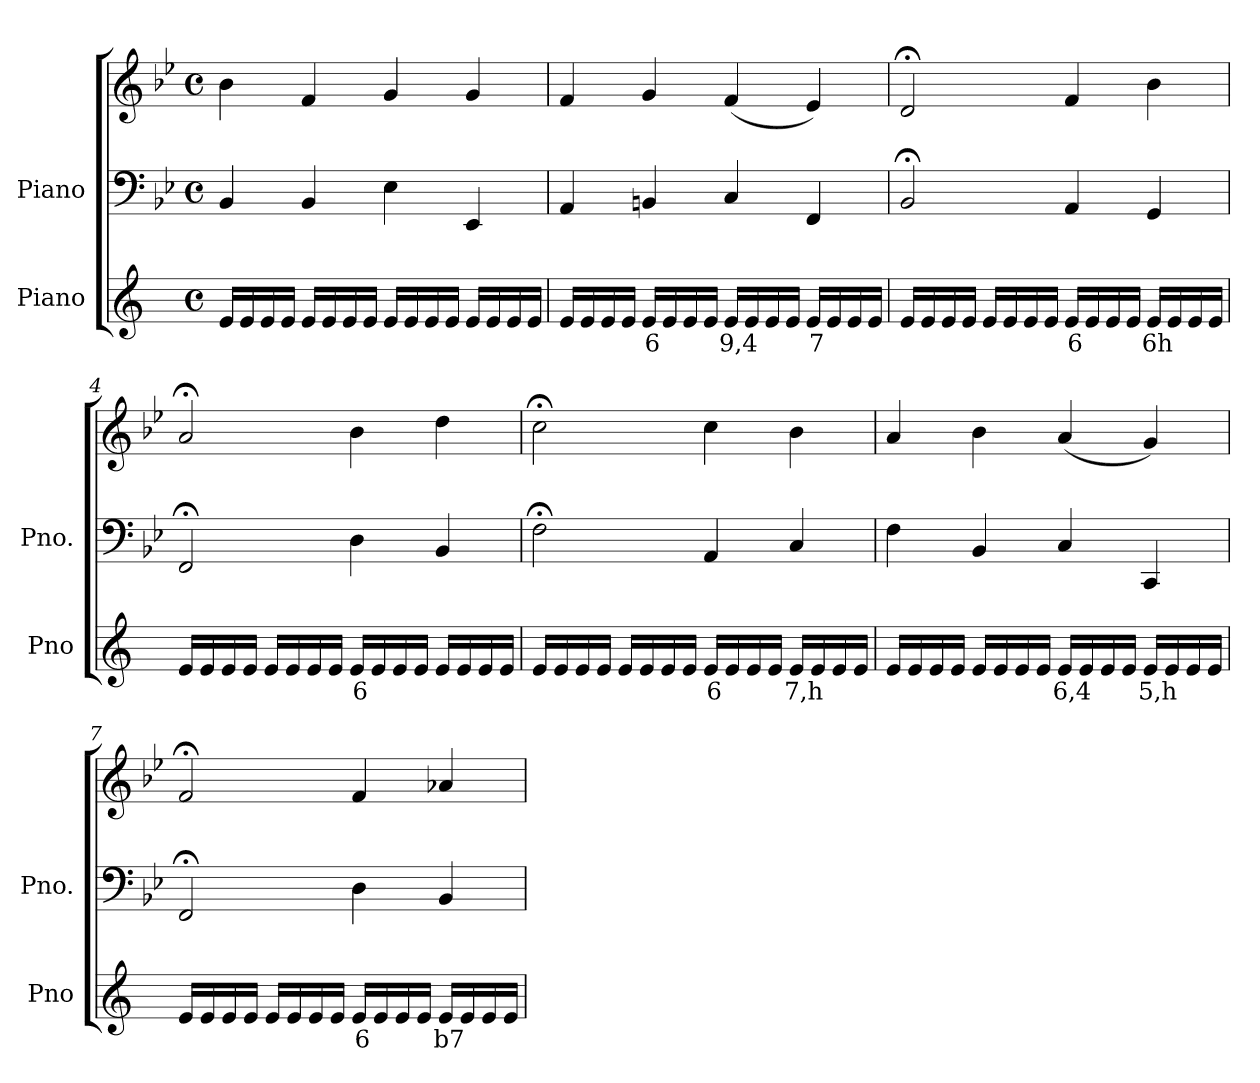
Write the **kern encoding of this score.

**kern	**text	**kern	**kern
*part2	*part2	*part1	*part1
*staff3	*staff3	*staff2	*staff1
*I"Piano	*	*I"Piano	*
*I'Pno	*	*I'Pno.	*
*clefG2	*	*clefF4	*clefG2
*k[]	*	*k[b-e-]	*k[b-e-]
*M4/4	*	*M4/4	*M4/4
*met(c)	*	*met(c)	*met(c)
=1	=1	=1	=1
16e/LL	.	4BB-/	4b-\
16e/	.	.	.
16e/	.	.	.
16e/JJ	.	.	.
16e/LL	.	4BB-/	4f/
16e/	.	.	.
16e/	.	.	.
16e/JJ	.	.	.
16e/LL	.	4E-\	4g/
16e/	.	.	.
16e/	.	.	.
16e/JJ	.	.	.
16e/LL	.	4EE-/	4g/
16e/	.	.	.
16e/	.	.	.
16e/JJ	.	.	.
=2	=2	=2	=2
16e/LL	.	4AA/	4f/
16e/	.	.	.
16e/	.	.	.
16e/JJ	.	.	.
!	!LO:LY:b	!	!
16e/LL	6	4BBn/	4g/
16e/	.	.	.
16e/	.	.	.
16e/JJ	.	.	.
!	!LO:LY:b	!	!
16e/LL	9,4	4C/	(<4f/
16e/	.	.	.
16e/	.	.	.
16e/JJ	.	.	.
!	!LO:LY:b	!	!
16e/LL	7	4FF/	4e-/)
16e/	.	.	.
16e/	.	.	.
16e/JJ	.	.	.
=3	=3	=3	=3
16e/LL	.	2BB-;</	2d;</
16e/	.	.	.
16e/	.	.	.
16e/JJ	.	.	.
16e/LL	.	.	.
16e/	.	.	.
16e/	.	.	.
16e/JJ	.	.	.
!	!LO:LY:b	!	!
16e/LL	6	4AA/	4f/
16e/	.	.	.
16e/	.	.	.
16e/JJ	.	.	.
!	!LO:LY:b	!	!
16e/LL	6h	4GG/	4b-\
16e/	.	.	.
16e/	.	.	.
16e/JJ	.	.	.
=4	=4	=4	=4
16e/LL	.	2FF;</	2a;</
16e/	.	.	.
16e/	.	.	.
16e/JJ	.	.	.
16e/LL	.	.	.
16e/	.	.	.
16e/	.	.	.
16e/JJ	.	.	.
!	!LO:LY:b	!	!
16e/LL	6	4D\	4b-\
16e/	.	.	.
16e/	.	.	.
16e/JJ	.	.	.
16e/LL	.	4BB-/	4dd\
16e/	.	.	.
16e/	.	.	.
16e/JJ	.	.	.
=5	=5	=5	=5
16e/LL	.	2F;<\	2cc;<\
16e/	.	.	.
16e/	.	.	.
16e/JJ	.	.	.
16e/LL	.	.	.
16e/	.	.	.
16e/	.	.	.
16e/JJ	.	.	.
!	!LO:LY:b	!	!
16e/LL	6	4AA/	4cc\
16e/	.	.	.
16e/	.	.	.
16e/JJ	.	.	.
!	!LO:LY:b	!	!
16e/LL	7,h	4C/	4b-\
16e/	.	.	.
16e/	.	.	.
16e/JJ	.	.	.
=6	=6	=6	=6
16e/LL	.	4F\	4a/
16e/	.	.	.
16e/	.	.	.
16e/JJ	.	.	.
16e/LL	.	4BB-/	4b-\
16e/	.	.	.
16e/	.	.	.
16e/JJ	.	.	.
!	!LO:LY:b	!	!
16e/LL	6,4	4C/	(<4a/
16e/	.	.	.
16e/	.	.	.
16e/JJ	.	.	.
!	!LO:LY:b	!	!
16e/LL	5,h	4CC/	4g/)
16e/	.	.	.
16e/	.	.	.
16e/JJ	.	.	.
=7	=7	=7	=7
16e/LL	.	2FF;</	2f;</
16e/	.	.	.
16e/	.	.	.
16e/JJ	.	.	.
16e/LL	.	.	.
16e/	.	.	.
16e/	.	.	.
16e/JJ	.	.	.
!	!LO:LY:b	!	!
16e/LL	6	4D\	4f/
16e/	.	.	.
16e/	.	.	.
16e/JJ	.	.	.
!	!LO:LY:b	!	!
16e/LL	b7	4BB-/	4a-X/
16e/	.	.	.
16e/	.	.	.
16e/JJ	.	.	.
=	=	=	=
*-	*-	*-	*-
